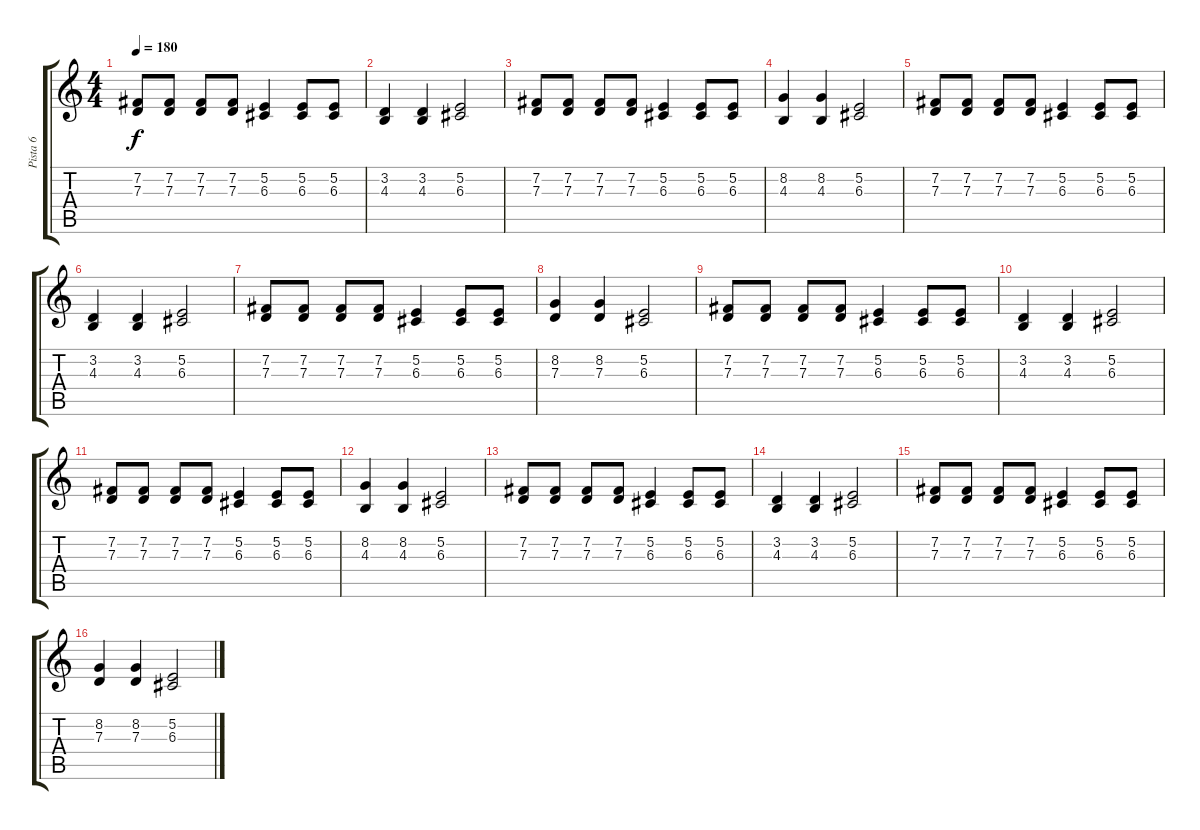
\track ("Pista 6" "Pista 6") {instrument electricgrandpiano}
\staff {score tabs}
\tuning (E4 B3 G3 D3 A2 E2) {hide}
\ts (4 4)
\tempo 180
\clef g2
\ks c
(7.2 7.3).8{dy f} (7.2 7.3).8 (7.2 7.3).8 (7.2 7.3).8 (5.2 6.3).4 (5.2 6.3).8 (5.2 6.3).8 |
(3.2 4.3).4 (3.2 4.3).4 (5.2 6.3).2 |
(7.2 7.3).8 (7.2 7.3).8 (7.2 7.3).8 (7.2 7.3).8 (5.2 6.3).4 (5.2 6.3).8 (5.2 6.3).8 |
(8.2 4.3).4 (8.2 4.3).4 (5.2 6.3).2 |
(7.2 7.3).8 (7.2 7.3).8 (7.2 7.3).8 (7.2 7.3).8 (5.2 6.3).4 (5.2 6.3).8 (5.2 6.3).8 |
(3.2 4.3).4 (3.2 4.3).4 (5.2 6.3).2 |
(7.2 7.3).8 (7.2 7.3).8 (7.2 7.3).8 (7.2 7.3).8 (5.2 6.3).4 (5.2 6.3).8 (5.2 6.3).8 |
(8.2 7.3).4 (8.2 7.3).4 (5.2 6.3).2 |
(7.2 7.3).8 (7.2 7.3).8 (7.2 7.3).8 (7.2 7.3).8 (5.2 6.3).4 (5.2 6.3).8 (5.2 6.3).8 |
(3.2 4.3).4 (3.2 4.3).4 (5.2 6.3).2 |
(7.2 7.3).8 (7.2 7.3).8 (7.2 7.3).8 (7.2 7.3).8 (5.2 6.3).4 (5.2 6.3).8 (5.2 6.3).8 |
(8.2 4.3).4 (8.2 4.3).4 (5.2 6.3).2 |
(7.2 7.3).8 (7.2 7.3).8 (7.2 7.3).8 (7.2 7.3).8 (5.2 6.3).4 (5.2 6.3).8 (5.2 6.3).8 |
(3.2 4.3).4 (3.2 4.3).4 (5.2 6.3).2 |
(7.2 7.3).8 (7.2 7.3).8 (7.2 7.3).8 (7.2 7.3).8 (5.2 6.3).4 (5.2 6.3).8 (5.2 6.3).8 |
(8.2 7.3).4 (8.2 7.3).4 (5.2 6.3).2
